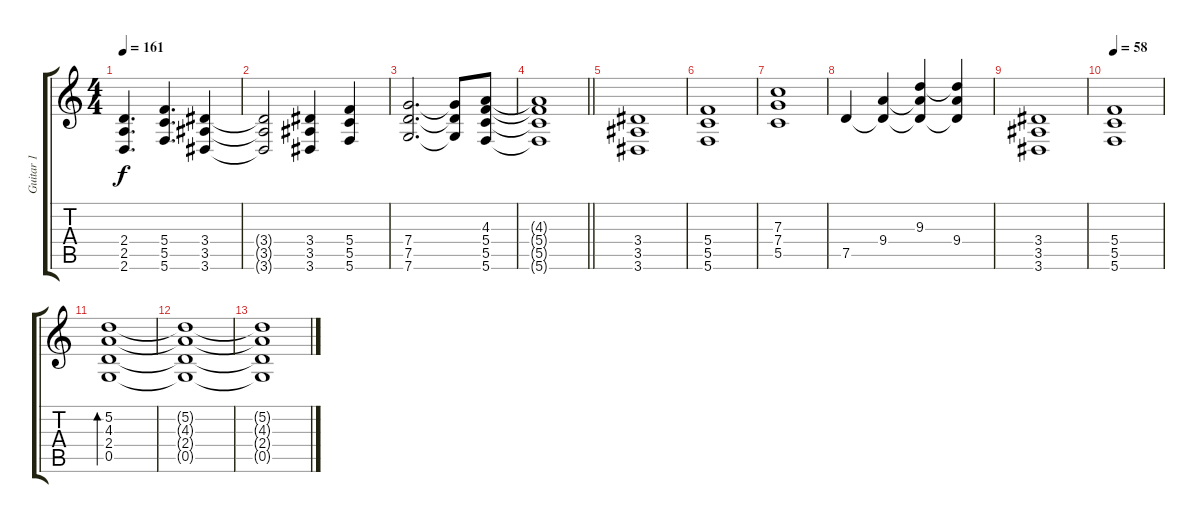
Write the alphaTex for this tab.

\track ("Guitar 1" "Guitar 1") {instrument distortionguitar}
\staff {score tabs}
\tuning (D4 A3 F3 C3 G2 C2) {hide}
\ts (4 4)
\tempo 161
\clef g2
\ks c
(2.4 2.5 2.6).4{d dy f} (5.4 5.5 5.6).4{d} (3.4 3.5 3.6).4 |
(3.4{t} 3.5{t} 3.6{t}).2 (3.4 3.5 3.6).4 (5.4 5.5 5.6).4 |
(7.4 7.5 7.6).2{d} (7.4{t} 7.5{t} 7.6{t}).8 (4.3 5.4 5.5 5.6).8 |
\barLineRight lightlight
(4.3{t} 5.4{t} 5.5{t} 5.6{t}).1 |
(3.4 3.5 3.6).1 |
(5.4 5.5 5.6).1 |
(7.3 7.4 5.5).1 |
7.5.4 (9.4 7.5{t}).4 (9.3 9.4{t} 7.5{t}).4 (9.3{t} 9.4 7.5{t}).4 |
(3.4 3.5 3.6).1 |
\tempo 58
(5.4 5.5 5.6).1 |
(5.2 4.3 2.4 0.5).1{bd 240} |
(5.2{t} 4.3{t} 2.4{t} 0.5{t}).1 |
(5.2{t} 4.3{t} 2.4{t} 0.5{t}).1
